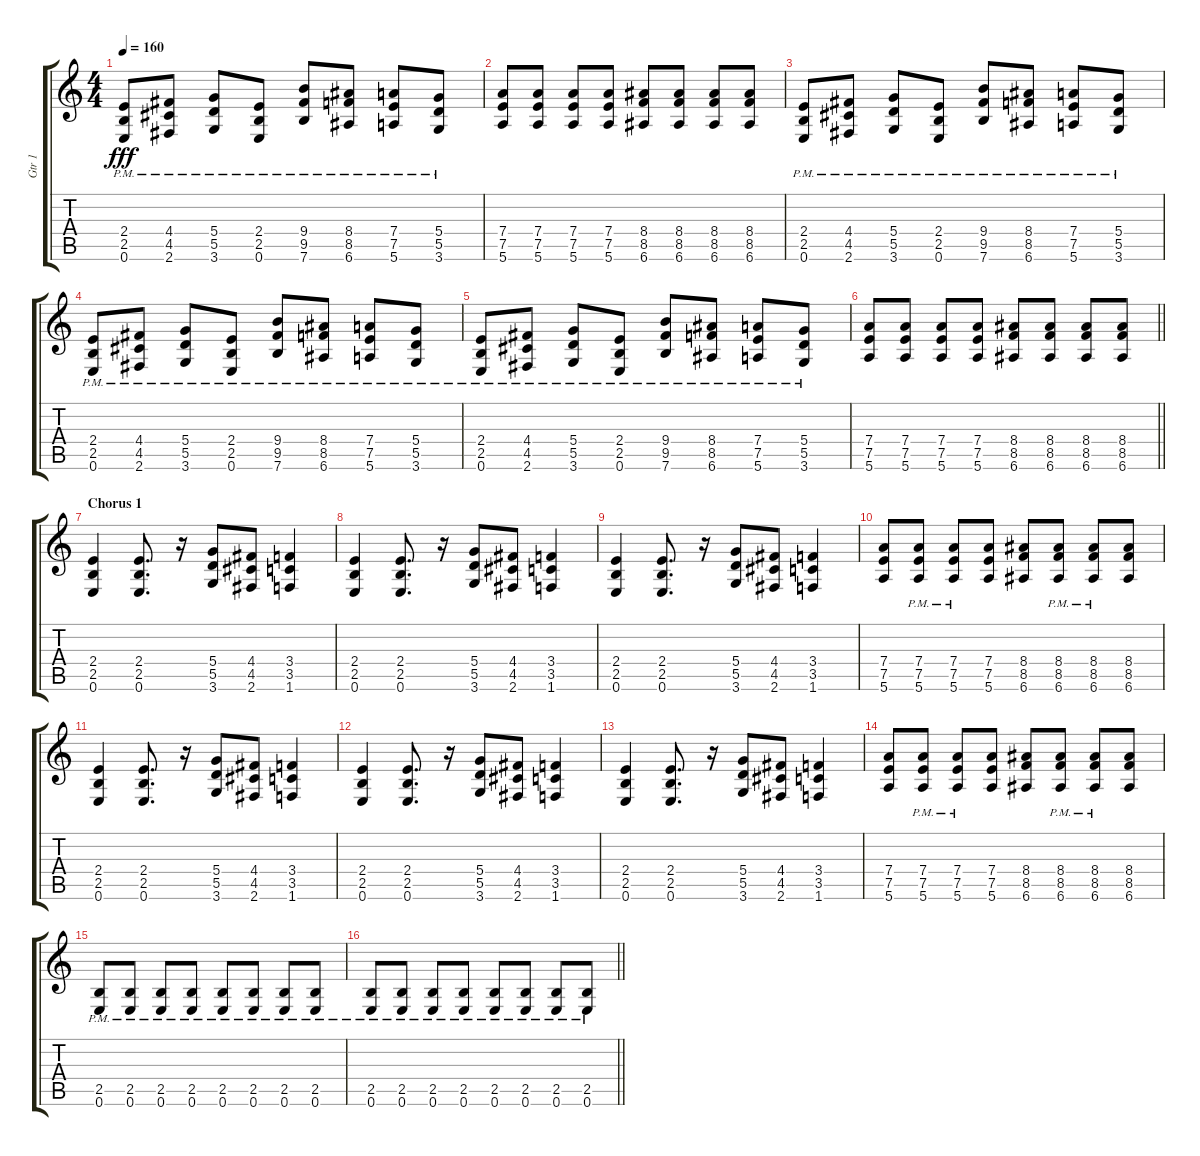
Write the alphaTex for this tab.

\track ("Gtr 1" "Gtr 1") {instrument distortionguitar}
\staff {score tabs}
\tuning (E4 B3 G3 D3 A2 E2) {hide}
\ts (4 4)
\tempo 160
\clef g2
\ks c
(2.4{pm} 2.5{pm} 0.6{pm}).8{dy fff} (4.4{pm} 4.5{pm} 2.6{pm}).8 (5.4{pm} 5.5{pm} 3.6{pm}).8 (2.4{pm} 2.5{pm} 0.6{pm}).8 (9.4{pm} 9.5{pm} 7.6{pm}).8 (8.4{pm} 8.5{pm} 6.6{pm}).8 (7.4{pm} 7.5{pm} 5.6{pm}).8 (5.4{pm} 5.5{pm} 3.6{pm}).8 |
(7.4 7.5 5.6).8 (7.4 7.5 5.6).8 (7.4 7.5 5.6).8 (7.4 7.5 5.6).8 (8.4 8.5 6.6).8 (8.4 8.5 6.6).8 (8.4 8.5 6.6).8 (8.4 8.5 6.6).8 |
(2.4{pm} 2.5{pm} 0.6{pm}).8 (4.4{pm} 4.5{pm} 2.6{pm}).8 (5.4{pm} 5.5{pm} 3.6{pm}).8 (2.4{pm} 2.5{pm} 0.6{pm}).8 (9.4{pm} 9.5{pm} 7.6{pm}).8 (8.4{pm} 8.5{pm} 6.6{pm}).8 (7.4{pm} 7.5{pm} 5.6{pm}).8 (5.4{pm} 5.5{pm} 3.6{pm}).8 |
(2.4{pm} 2.5{pm} 0.6{pm}).8 (4.4{pm} 4.5{pm} 2.6{pm}).8 (5.4{pm} 5.5{pm} 3.6{pm}).8 (2.4{pm} 2.5{pm} 0.6{pm}).8 (9.4{pm} 9.5{pm} 7.6{pm}).8 (8.4{pm} 8.5{pm} 6.6{pm}).8 (7.4{pm} 7.5{pm} 5.6{pm}).8 (5.4{pm} 5.5{pm} 3.6{pm}).8 |
(2.4{pm} 2.5{pm} 0.6{pm}).8 (4.4{pm} 4.5{pm} 2.6{pm}).8 (5.4{pm} 5.5{pm} 3.6{pm}).8 (2.4{pm} 2.5{pm} 0.6{pm}).8 (9.4{pm} 9.5{pm} 7.6{pm}).8 (8.4{pm} 8.5{pm} 6.6{pm}).8 (7.4{pm} 7.5{pm} 5.6{pm}).8 (5.4{pm} 5.5{pm} 3.6{pm}).8 |
\barLineRight lightlight
(7.4 7.5 5.6).8 (7.4 7.5 5.6).8 (7.4 7.5 5.6).8 (7.4 7.5 5.6).8 (8.4 8.5 6.6).8 (8.4 8.5 6.6).8 (8.4 8.5 6.6).8 (8.4 8.5 6.6).8 |
\section ("" "Chorus 1")
(2.4 2.5 0.6).4 (2.4 2.5 0.6).8{d} r.16 (5.4 5.5 3.6).8 (4.4 4.5 2.6).8 (3.4 3.5 1.6).4 |
(2.4 2.5 0.6).4 (2.4 2.5 0.6).8{d} r.16 (5.4 5.5 3.6).8 (4.4 4.5 2.6).8 (3.4 3.5 1.6).4 |
(2.4 2.5 0.6).4 (2.4 2.5 0.6).8{d} r.16 (5.4 5.5 3.6).8 (4.4 4.5 2.6).8 (3.4 3.5 1.6).4 |
(7.4 7.5 5.6).8 (7.4 7.5{pm} 5.6{pm}).8 (7.4 7.5{pm} 5.6{pm}).8 (7.4 7.5 5.6).8 (8.4 8.5 6.6).8 (8.4 8.5{pm} 6.6{pm}).8 (8.4 8.5{pm} 6.6{pm}).8 (8.4 8.5 6.6).8 |
(2.4 2.5 0.6).4 (2.4 2.5 0.6).8{d} r.16 (5.4 5.5 3.6).8 (4.4 4.5 2.6).8 (3.4 3.5 1.6).4 |
(2.4 2.5 0.6).4 (2.4 2.5 0.6).8{d} r.16 (5.4 5.5 3.6).8 (4.4 4.5 2.6).8 (3.4 3.5 1.6).4 |
(2.4 2.5 0.6).4 (2.4 2.5 0.6).8{d} r.16 (5.4 5.5 3.6).8 (4.4 4.5 2.6).8 (3.4 3.5 1.6).4 |
(7.4 7.5 5.6).8 (7.4{pm} 7.5{pm} 5.6{pm}).8 (7.4{pm} 7.5{pm} 5.6{pm}).8 (7.4 7.5 5.6).8 (8.4 8.5 6.6).8 (8.4{pm} 8.5{pm} 6.6{pm}).8 (8.4{pm} 8.5{pm} 6.6{pm}).8 (8.4 8.5 6.6).8 |
(2.5{pm} 0.6{pm}).8 (2.5{pm} 0.6{pm}).8 (2.5{pm} 0.6{pm}).8 (2.5{pm} 0.6{pm}).8 (2.5{pm} 0.6{pm}).8 (2.5{pm} 0.6{pm}).8 (2.5{pm} 0.6{pm}).8 (2.5{pm} 0.6{pm}).8 |
\barLineRight lightlight
(2.5{pm} 0.6{pm}).8 (2.5{pm} 0.6{pm}).8 (2.5{pm} 0.6{pm}).8 (2.5{pm} 0.6{pm}).8 (2.5{pm} 0.6{pm}).8 (2.5{pm} 0.6{pm}).8 (2.5{pm} 0.6{pm}).8 (2.5{pm} 0.6{pm}).8
